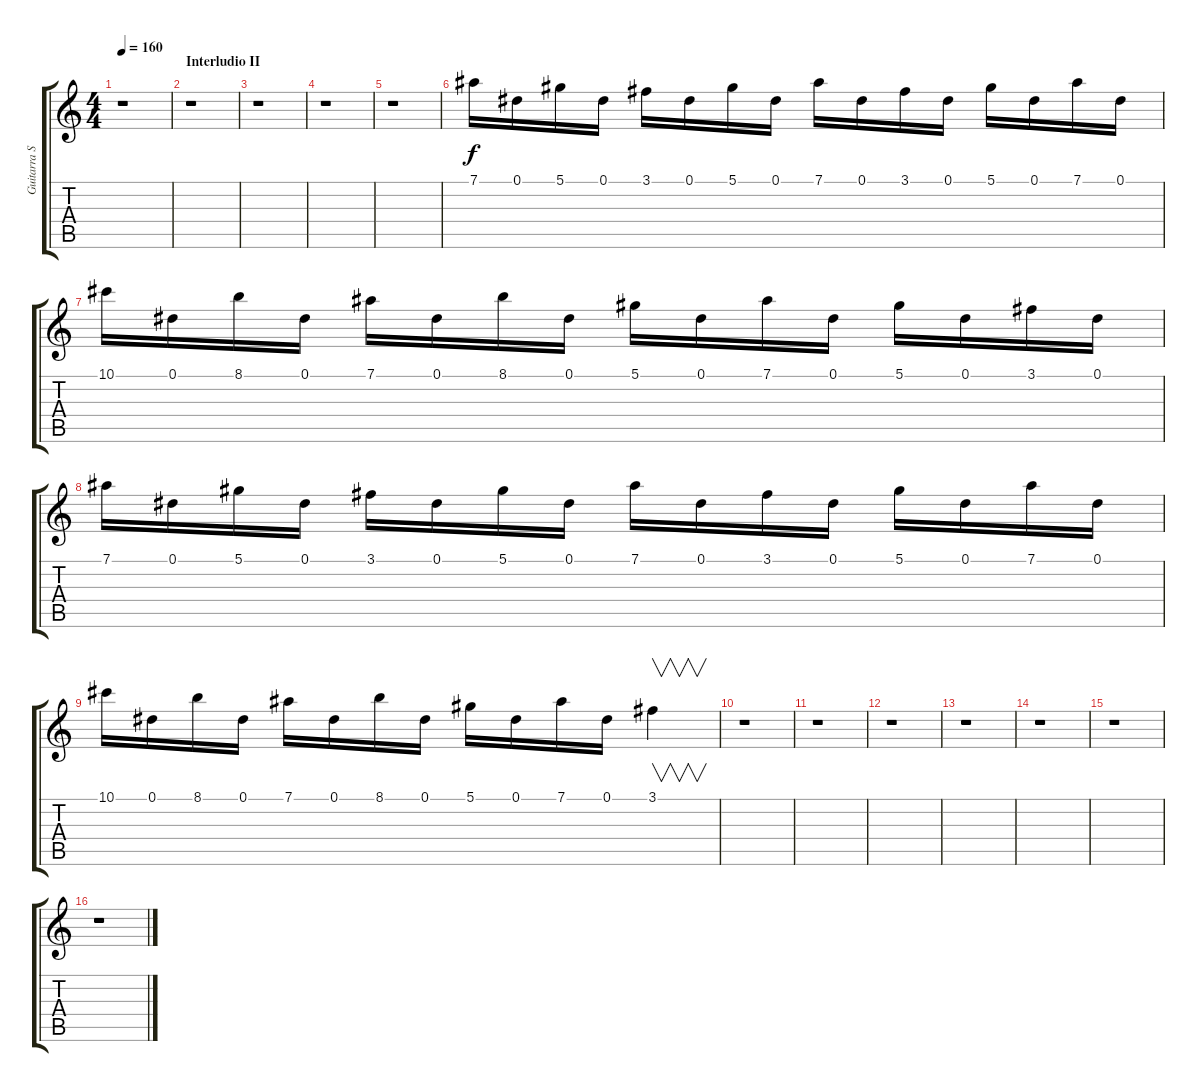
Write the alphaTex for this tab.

\track ("Guitarra Solo II, III" "Guitarra S") {instrument distortionguitar}
\staff {score tabs}
\tuning (Eb4 Bb3 Gb3 Db3 Ab2 Eb2) {hide}
\ts (4 4)
\tempo 160
\clef g2
\ks c
r.1{dy f} |
\section ("" "Interludio II")
r.1 |
r.1 |
r.1 |
r.1 |
7.1.16 0.1.16 5.1.16 0.1.16 3.1.16 0.1.16 5.1.16 0.1.16 7.1.16 0.1.16 3.1.16 0.1.16 5.1.16 0.1.16 7.1.16 0.1.16 |
10.1.16 0.1.16 8.1.16 0.1.16 7.1.16 0.1.16 8.1.16 0.1.16 5.1.16 0.1.16 7.1.16 0.1.16 5.1.16 0.1.16 3.1.16 0.1.16 |
7.1.16 0.1.16 5.1.16 0.1.16 3.1.16 0.1.16 5.1.16 0.1.16 7.1.16 0.1.16 3.1.16 0.1.16 5.1.16 0.1.16 7.1.16 0.1.16 |
10.1.16 0.1.16 8.1.16 0.1.16 7.1.16 0.1.16 8.1.16 0.1.16 5.1.16 0.1.16 7.1.16 0.1.16 3.1.4{v} |
r.1 |
r.1 |
r.1 |
r.1 |
r.1 |
r.1 |
r.1
